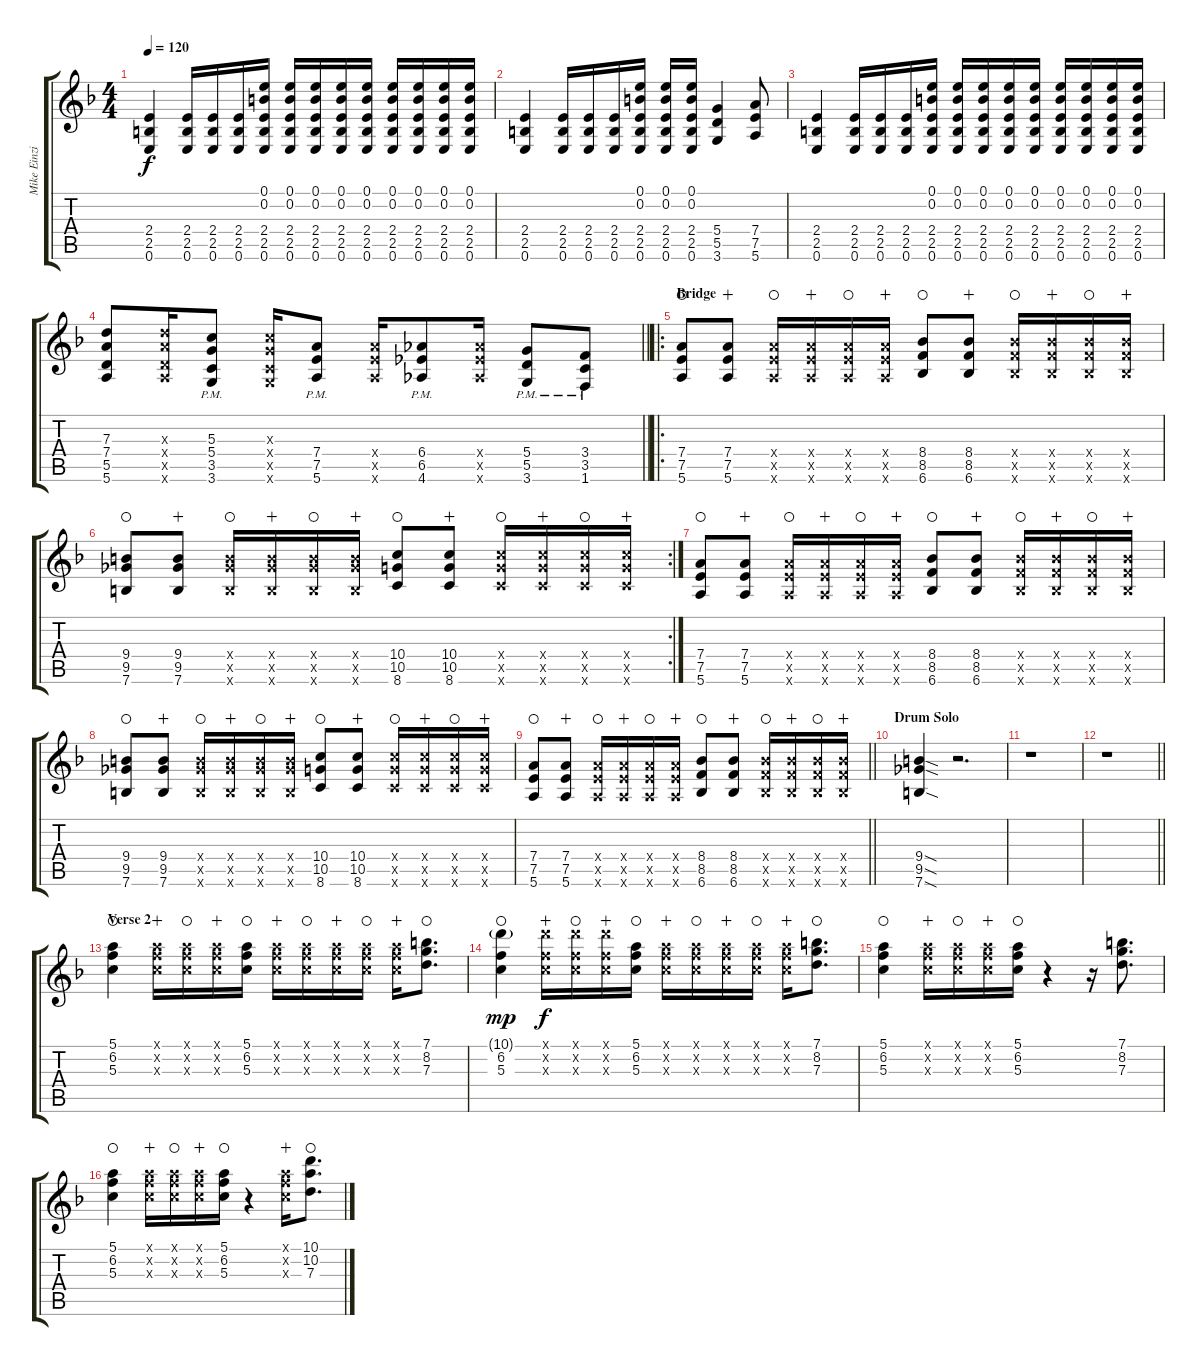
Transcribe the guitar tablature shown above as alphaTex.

\track ("Mike Einziger" "Mike Einzi") {instrument electricguitarjazz}
\staff {score tabs}
\tuning (E4 B3 G3 D3 A2 E2) {hide}
\ts (4 4)
\tempo 120
\clef g2
\ks dminor
(2.4 2.5 0.6).4{dy f} (2.4 2.5 0.6).16 (2.4 2.5 0.6).16 (2.4 2.5 0.6).16 (0.1 0.2 2.4 2.5 0.6).16 (0.1 0.2 2.4 2.5 0.6).16 (0.1 0.2 2.4 2.5 0.6).16 (0.1 0.2 2.4 2.5 0.6).16 (0.1 0.2 2.4 2.5 0.6).16 (0.1 0.2 2.4 2.5 0.6).16 (0.1 0.2 2.4 2.5 0.6).16 (0.1 0.2 2.4 2.5 0.6).16 (0.1 0.2 2.4 2.5 0.6).16 |
(2.4 2.5 0.6).4 (2.4 2.5 0.6).16 (2.4 2.5 0.6).16 (2.4 2.5 0.6).16 (0.1 0.2 2.4 2.5 0.6).16 (0.1 0.2 2.4 2.5 0.6).16 (0.1 0.2 2.4 2.5 0.6).16 (5.4 5.5 3.6).4 (7.4 7.5 5.6).8 |
(2.4 2.5 0.6).4 (2.4 2.5 0.6).16 (2.4 2.5 0.6).16 (2.4 2.5 0.6).16 (0.1 0.2 2.4 2.5 0.6).16 (0.1 0.2 2.4 2.5 0.6).16 (0.1 0.2 2.4 2.5 0.6).16 (0.1 0.2 2.4 2.5 0.6).16 (0.1 0.2 2.4 2.5 0.6).16 (0.1 0.2 2.4 2.5 0.6).16 (0.1 0.2 2.4 2.5 0.6).16 (0.1 0.2 2.4 2.5 0.6).16 (0.1 0.2 2.4 2.5 0.6).16 |
\barLineRight lightlight
(7.3 7.4 5.5 5.6).8{volume 16} (7.3{x} 7.4{x} 5.5{x} 5.6{x}).16 (5.3{pm} 5.4{pm} 3.5{pm} 3.6{pm}).8 (5.3{x} 5.4{x} 3.5{x} 3.6{x}).16 (7.4{pm} 7.5{pm} 5.6{pm}).8 (7.4{x} 7.5{x} 5.6{x}).16 (6.4{pm} 6.5{pm} 4.6{pm}).8 (6.4{x} 6.5{x} 4.6{x}).16 (5.4{pm} 5.5{pm} 3.6{pm}).8 (3.4{pm} 3.5{pm} 1.6{pm}).8 |
\ro
\section ("" "Bridge")
(7.4 7.5 5.6).8{instrument electricguitarjazz waho} (7.4 7.5 5.6).8{wahc} (7.4{x} 7.5{x} 5.6{x}).16{waho} (7.4{x} 7.5{x} 5.6{x}).16{wahc} (7.4{x} 7.5{x} 5.6{x}).16{waho} (7.4{x} 7.5{x} 5.6{x}).16{wahc} (8.4 8.5 6.6).8{waho} (8.4 8.5 6.6).8{wahc} (8.4{x} 8.5{x} 6.6{x}).16{waho} (8.4{x} 8.5{x} 6.6{x}).16{wahc} (8.4{x} 8.5{x} 6.6{x}).16{waho} (8.4{x} 8.5{x} 6.6{x}).16{wahc} |
\rc 2
(9.4 9.5 7.6).8{waho} (9.4 9.5 7.6).8{wahc} (9.4{x} 9.5{x} 7.6{x}).16{waho} (9.4{x} 9.5{x} 7.6{x}).16{wahc} (9.4{x} 9.5{x} 7.6{x}).16{waho} (9.4{x} 9.5{x} 7.6{x}).16{wahc} (10.4 10.5 8.6).8{waho} (10.4 10.5 8.6).8{wahc} (10.4{x} 10.5{x} 8.6{x}).16{waho} (10.4{x} 10.5{x} 8.6{x}).16{wahc} (10.4{x} 10.5{x} 8.6{x}).16{waho} (10.4{x} 10.5{x} 8.6{x}).16{wahc} |
(7.4 7.5 5.6).8{waho} (7.4 7.5 5.6).8{wahc} (7.4{x} 7.5{x} 5.6{x}).16{waho} (7.4{x} 7.5{x} 5.6{x}).16{wahc} (7.4{x} 7.5{x} 5.6{x}).16{waho} (7.4{x} 7.5{x} 5.6{x}).16{wahc} (8.4 8.5 6.6).8{waho} (8.4 8.5 6.6).8{wahc} (8.4{x} 8.5{x} 6.6{x}).16{waho} (8.4{x} 8.5{x} 6.6{x}).16{wahc} (8.4{x} 8.5{x} 6.6{x}).16{waho} (8.4{x} 8.5{x} 6.6{x}).16{wahc} |
(9.4 9.5 7.6).8{waho} (9.4 9.5 7.6).8{wahc} (9.4{x} 9.5{x} 7.6{x}).16{waho} (9.4{x} 9.5{x} 7.6{x}).16{wahc} (9.4{x} 9.5{x} 7.6{x}).16{waho} (9.4{x} 9.5{x} 7.6{x}).16{wahc} (10.4 10.5 8.6).8{waho} (10.4 10.5 8.6).8{wahc} (10.4{x} 10.5{x} 8.6{x}).16{waho} (10.4{x} 10.5{x} 8.6{x}).16{wahc} (10.4{x} 10.5{x} 8.6{x}).16{waho} (10.4{x} 10.5{x} 8.6{x}).16{wahc} |
\barLineRight lightlight
(7.4 7.5 5.6).8{waho} (7.4 7.5 5.6).8{wahc} (7.4{x} 7.5{x} 5.6{x}).16{waho} (7.4{x} 7.5{x} 5.6{x}).16{wahc} (7.4{x} 7.5{x} 5.6{x}).16{waho} (7.4{x} 7.5{x} 5.6{x}).16{wahc} (8.4 8.5 6.6).8{waho} (8.4 8.5 6.6).8{wahc} (8.4{x} 8.5{x} 6.6{x}).16{waho} (8.4{x} 8.5{x} 6.6{x}).16{wahc} (8.4{x} 8.5{x} 6.6{x}).16{waho} (8.4{x} 8.5{x} 6.6{x}).16{wahc} |
\section ("" "Drum Solo")
(9.4{sod} 9.5{sod} 7.6{sod}).4 r.2{d} |
r.1 |
\barLineRight lightlight
r.1 |
\section ("" "Verse 2")
(5.1 6.2 5.3).4{waho} (5.1{x} 6.2{x} 5.3{x}).16{wahc} (5.1{x} 6.2{x} 5.3{x}).16{waho} (5.1{x} 6.2{x} 5.3{x}).16{wahc} (5.1 6.2 5.3).16{waho} (5.1{x} 6.2{x} 5.3{x}).16{wahc} (5.1{x} 6.2{x} 5.3{x}).16{waho} (5.1{x} 6.2{x} 5.3{x}).16{wahc} (5.1{x} 6.2{x} 5.3{x}).16{waho} (5.1{x} 6.2{x} 5.3{x}).16{wahc} (7.1 8.2 7.3).8{d waho} |
(10.1{g} 6.2 5.3).4{dy mp waho} (10.1{x} 6.2{x} 5.3{x}).16{dy f wahc} (10.1{x} 6.2{x} 5.3{x}).16{waho} (10.1{x} 6.2{x} 5.3{x}).16{wahc} (5.1 6.2 5.3).16{waho} (5.1{x} 6.2{x} 5.3{x}).16{wahc} (5.1{x} 6.2{x} 5.3{x}).16{waho} (5.1{x} 6.2{x} 5.3{x}).16{wahc} (5.1{x} 6.2{x} 5.3{x}).16{waho} (5.1{x} 6.2{x} 5.3{x}).16{wahc} (7.1 8.2 7.3).8{d waho} |
(5.1 6.2 5.3).4{waho} (5.1{x} 6.2{x} 5.3{x}).16{wahc} (5.1{x} 6.2{x} 5.3{x}).16{waho} (5.1{x} 6.2{x} 5.3{x}).16{wahc} (5.1 6.2 5.3).16{waho} r.4 r.16 (7.1 8.2 7.3).8{d} |
(5.1 6.2 5.3).4{waho} (5.1{x} 6.2{x} 5.3{x}).16{wahc} (5.1{x} 6.2{x} 5.3{x}).16{waho} (5.1{x} 6.2{x} 5.3{x}).16{wahc} (5.1 6.2 5.3).16{waho} r.4 (5.1{x} 6.2{x} 5.3{x}).16{wahc} (10.1 10.2 7.3).8{d waho}
